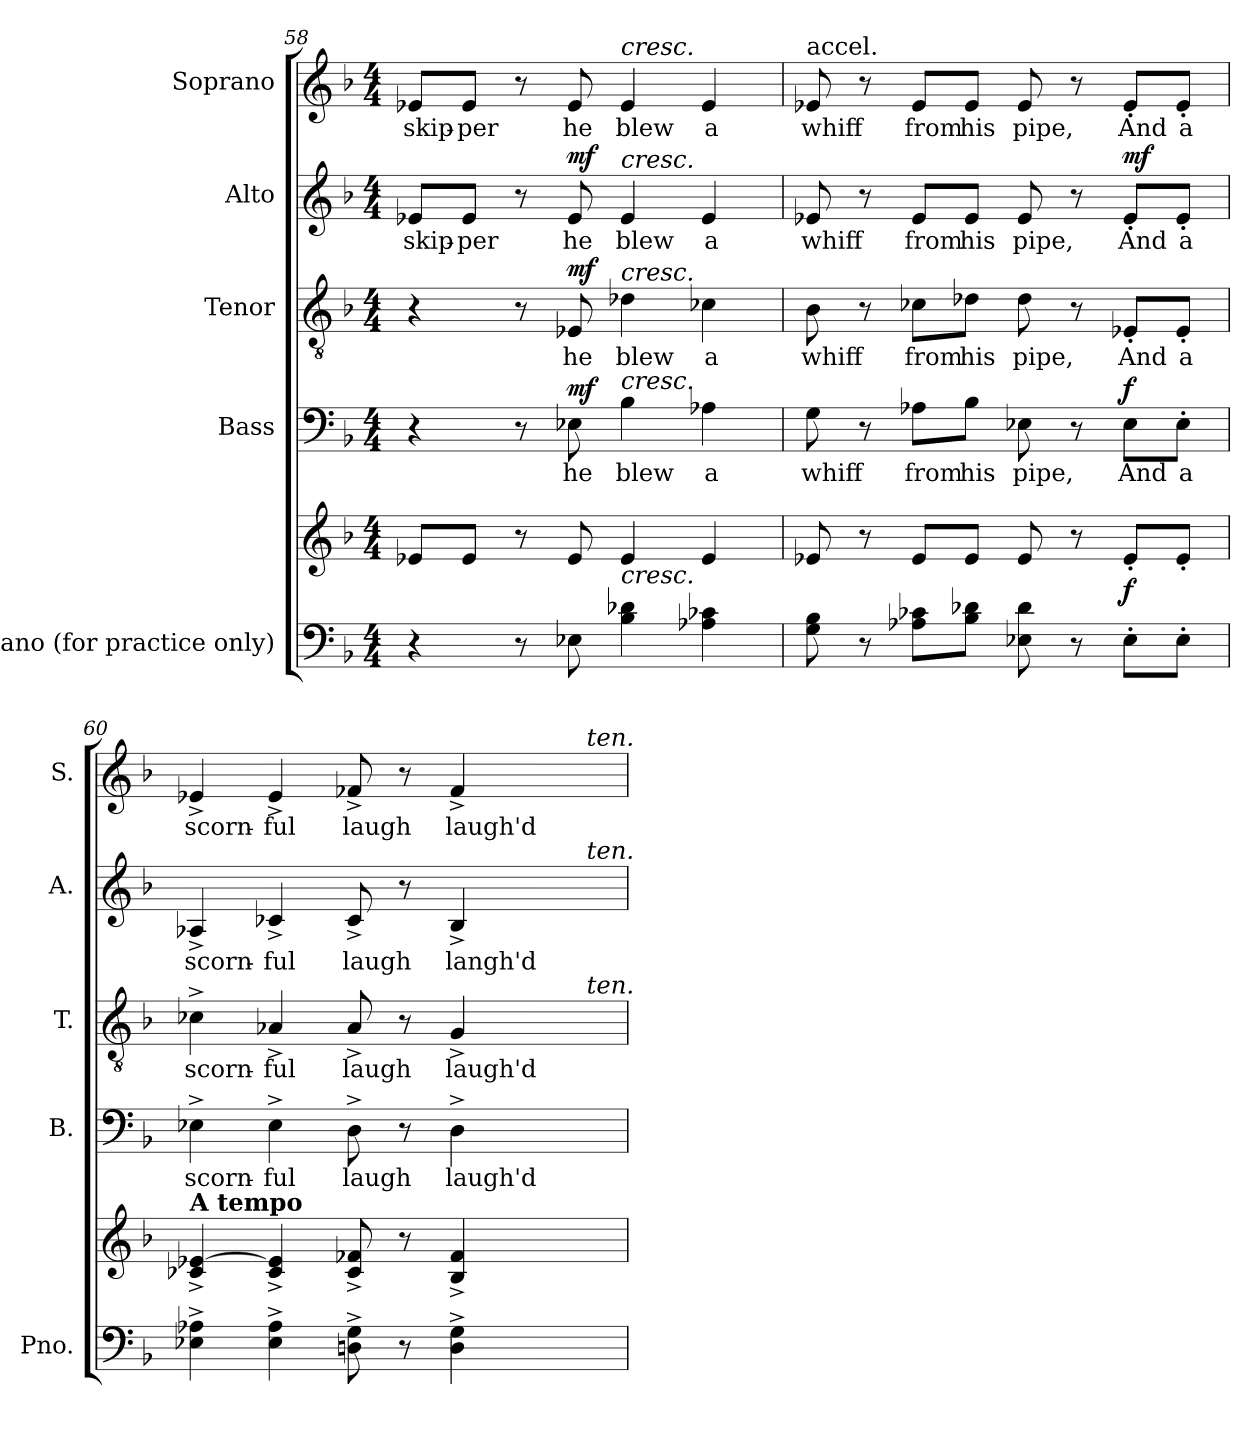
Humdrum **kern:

**kern	**kern	**dynam	**kern	**text	**dynam	**kern	**text	**dynam	**kern	**text	**dynam	**kern	**text
*part5	*part5	*part5	*part4	*part4	*part4	*part3	*part3	*part3	*part2	*part2	*part2	*part1	*part1
*staff6	*staff5	*staff5/6	*staff4	*staff4	*staff4	*staff3	*staff3	*staff3	*staff2	*staff2	*staff2	*staff1	*staff1
*I"Piano (for  practice only)	*	*	*I"Bass	*	*	*I"Tenor	*	*	*I"Alto	*	*	*I"Soprano	*
*I'Pno.	*	*	*I'B.	*	*	*I'T.	*	*	*I'A.	*	*	*I'S.	*
*clefF4	*clefG2	*	*clefF4	*	*	*clefGv2	*	*	*clefG2	*	*	*clefG2	*
*	*	*	*	*	*	*ITrd7c12	*	*	*	*	*	*	*
*k[b-]	*k[b-]	*	*k[b-]	*	*	*k[b-]	*	*	*k[b-]	*	*	*k[b-]	*
*F:	*F:	*	*F:	*	*	*F:	*	*	*F:	*	*	*F:	*
*M4/4	*M4/4	*	*M4/4	*	*	*M4/4	*	*	*M4/4	*	*	*M4/4	*
=58	=58	=58	=58	=58	=58	=58	=58	=58	=58	=58	=58	=58	=58
!	!	!	!	!	!	!	!	!	!	!LO:LY:b:color=#000000	!	!	!
!	!	!	!	!	!	!	!	!	!	!	!	!	!LO:LY:b:color=#000000
4r	8e-Xi/L	.	4r	.	.	4r	.	.	8e-Xi/L	skip-	.	8e-Xi/L	skip-
!	!	!	!	!	!	!	!	!	!	!LO:LY:b:color=#000000	!	!	!
!	!	!	!	!	!	!	!	!	!	!	!	!	!LO:LY:b:color=#000000
.	8e-i/J	.	.	.	.	.	.	.	8e-i/J	-per	.	8e-i/J	-per
8r	8r	.	8r	.	.	8r	.	.	8r	.	.	8r	.
!	!	!	!	!LO:LY:b:color=#000000	!	!	!	!	!	!	!	!	!
!	!	!	!	!	!	!	!LO:LY:b:color=#000000	!	!	!	!	!	!
!	!	!	!	!	!	!	!	!	!	!LO:LY:b:color=#000000	!	!	!
!	!	!	!	!	!	!	!	!	!	!	!	!	!LO:LY:b:color=#000000
8E-Xi\	8e-i/	.	8E-Xi\	he	mf	8EE-Xi/	he	mf	8e-i/	he	mf	8e-i/	he
!	!	!	!	!LO:LY:b:color=#000000	!	!	!	!	!	!	!	!	!
!	!	!	!	!	!	!	!LO:LY:b:color=#000000	!	!	!	!	!	!
!	!	!	!	!	!	!	!	!	!	!LO:LY:b:color=#000000	!	!	!
!	!	!	!	!	!	!	!	!	!	!	!	!LO:TX:a:i:t=cresc.	!
!	!	!	!	!	!	!	!	!	!LO:TX:a:i:t=cresc.	!	!	!	!
!	!	!	!	!	!	!LO:TX:a:i:t=cresc.	!	!	!	!	!	!	!
!	!	!	!LO:TX:a:i:t=cresc.	!	!	!	!	!	!	!	!	!	!
!	!LO:TX:b:i:t=cresc.	!	!	!	!	!	!	!	!	!	!	!	!
!	!	!	!	!	!	!	!	!	!	!	!	!	!LO:LY:b:color=#000000
4B-i\ 4d-Xi	4e-i/	.	4B-i\	blew	.	4D-Xi\	blew	.	4e-i/	blew	.	4e-i/	blew
!	!	!	!	!LO:LY:b:color=#000000	!	!	!	!	!	!	!	!	!
!	!	!	!	!	!	!	!LO:LY:b:color=#000000	!	!	!	!	!	!
!	!	!	!	!	!	!	!	!	!	!LO:LY:b:color=#000000	!	!	!
!	!	!	!	!	!	!	!	!	!	!	!	!	!LO:LY:b:color=#000000
4A-Xi\ 4c-Xi	4e-i/	.	4A-Xi\	a	.	4C-Xi\	a	.	4e-i/	a	.	4e-i/	a
!!LO:PB:g=z
=59	=59	=59	=59	=59	=59	=59	=59	=59	=59	=59	=59	=59	=59
!	!	!	!	!LO:LY:b:color=#000000	!	!	!	!	!	!	!	!	!
!	!	!	!	!	!	!	!LO:LY:b:color=#000000	!	!	!	!	!	!
!	!	!	!	!	!	!	!	!	!	!LO:LY:b:color=#000000	!	!	!
!	!	!	!	!	!	!	!	!	!	!	!	!LO:TX:t=accel.	!
!	!	!	!	!	!	!	!	!	!	!	!	!	!LO:LY:b:color=#000000
8Gi\ 8B-i	8e-Xi/	.	8Gi\	whiff	.	8BB-i\	whiff	.	8e-Xi/	whiff	.	8e-Xi/	whiff
8r	8r	.	8r	.	.	8r	.	.	8r	.	.	8r	.
!	!	!	!	!LO:LY:b:color=#000000	!	!	!	!	!	!	!	!	!
!	!	!	!	!	!	!	!LO:LY:b:color=#000000	!	!	!	!	!	!
!	!	!	!	!	!	!	!	!	!	!LO:LY:b:color=#000000	!	!	!
!	!	!	!	!	!	!	!	!	!	!	!	!	!LO:LY:b:color=#000000
8A-Xi\ 8c-XiL	8e-i/L	.	8A-Xi\L	from	.	8C-Xi\L	from	.	8e-i/L	from	.	8e-i/L	from
!	!	!	!	!LO:LY:b:color=#000000	!	!	!	!	!	!	!	!	!
!	!	!	!	!	!	!	!LO:LY:b:color=#000000	!	!	!	!	!	!
!	!	!	!	!	!	!	!	!	!	!LO:LY:b:color=#000000	!	!	!
!	!	!	!	!	!	!	!	!	!	!	!	!	!LO:LY:b:color=#000000
8B-i\ 8d-XiJ	8e-i/J	.	8B-i\J	his	.	8D-Xi\J	his	.	8e-i/J	his	.	8e-i/J	his
!	!	!	!	!LO:LY:b:color=#000000	!	!	!	!	!	!	!	!	!
!	!	!	!	!	!	!	!LO:LY:b:color=#000000	!	!	!	!	!	!
!	!	!	!	!	!	!	!	!	!	!LO:LY:b:color=#000000	!	!	!
!	!	!	!	!	!	!	!	!	!	!	!	!	!LO:LY:b:color=#000000
8E-Xi\ 8d-i	8e-i/	.	8E-Xi\	pipe,	.	8D-i\	pipe,	.	8e-i/	pipe,	.	8e-i/	pipe,
8r	8r	.	8r	.	.	8r	.	.	8r	.	.	8r	.
!	!	!	!	!LO:LY:b:color=#000000	!	!	!	!	!	!	!	!	!
!	!	!	!	!	!	!	!LO:LY:b:color=#000000	!	!	!	!	!	!
!	!	!	!	!	!	!	!	!	!	!LO:LY:b:color=#000000	!	!	!
!	!	!	!	!	!	!	!	!	!	!	!	!	!LO:LY:b:color=#000000
8E-'i\L	8e-'i/L	f	8E-i\L	And	f	8EE-X'i/L	And	.	8e-'i/L	And	mf	8e-'i/L	And
!	!	!	!	!LO:LY:b:color=#000000	!	!	!	!	!	!	!	!	!
!	!	!	!	!	!	!	!LO:LY:b:color=#000000	!	!	!	!	!	!
!	!	!	!	!	!	!	!	!	!	!LO:LY:b:color=#000000	!	!	!
!	!	!	!	!	!	!	!	!	!	!	!	!	!LO:LY:b:color=#000000
8E-'i\J	8e-'i/J	.	8E-'i\J	a	.	8EE-'i/J	a	.	8e-'i/J	a	.	8e-'i/J	a
=60	=60	=60	=60	=60	=60	=60	=60	=60	=60	=60	=60	=60	=60
!	!	!	!	!LO:LY:b:color=#000000	!	!	!	!	!	!	!	!	!
!	!	!	!	!	!	!	!LO:LY:b:color=#000000	!	!	!	!	!	!
!	!	!	!	!	!	!	!	!	!	!LO:LY:b:color=#000000	!	!	!
!	!	!	!	!	!	!	!	!	!	!	!	!LO:TX:a:B:t=A tempo	!
!	!LO:TX:a:B:t=A tempo	!	!	!	!	!	!	!	!	!	!	!	!
!	!	!	!	!	!	!	!	!	!	!	!	!	!LO:LY:b:color=#000000
*	*	*	*	*	*	*^	*	*	*^	*	*	*^	*
4E-Xi\^ 4A-Xi^	4c-Xi/^ [>4e-Xi^	.	4E-X^i\	scorn-	.	4C-X^i\	2ryy	scorn-	.	4A-X^i/	2ryy	scorn-	.	4e-X^i/	2ryy	scorn-
!	!	!	!	!LO:LY:b:color=#000000	!	!	!	!	!	!	!	!	!	!	!	!
!	!	!	!	!	!	!	!	!LO:LY:b:color=#000000	!	!	!	!	!	!	!	!
!	!	!	!	!	!	!	!	!	!	!	!	!LO:LY:b:color=#000000	!	!	!	!
!	!	!	!	!	!	!	!	!	!	!	!	!	!	!	!	!LO:LY:b:color=#000000
4E-i\^ 4A-i^	4c-i/^ 4e-i]^	.	4E-^i\	-ful	.	4AA-X^i/	.	-ful	.	4c-X^i/	.	-ful	.	4e-^i/	.	-ful
!	!	!	!	!LO:LY:b:color=#000000	!	!	!	!	!	!	!	!	!	!	!	!
!	!	!	!	!	!	!	!	!LO:LY:b:color=#000000	!	!	!	!	!	!	!	!
!	!	!	!	!	!	!	!	!	!	!	!	!LO:LY:b:color=#000000	!	!	!	!
!	!	!	!	!	!	!	!	!	!	!	!	!	!	!	!	!LO:LY:b:color=#000000
8Dni\^ 8Gi^	8c-i/^ 8f-Xi^	.	8D^i\	laugh	.	8AA-^i/	4ryy	laugh	.	8c-^i/	4ryy	laugh	.	8f-X^i/	4ryy	laugh
8r	8r	.	8r	.	.	8r	.	.	.	8r	.	.	.	8r	.	.
!	!	!	!	!LO:LY:b:color=#000000	!	!	!	!	!	!	!	!	!	!	!	!
!	!	!	!	!	!	!	!	!LO:LY:b:color=#000000	!	!	!	!	!	!	!	!
!	!	!	!	!	!	!	!	!	!	!	!	!LO:LY:b:color=#000000	!	!	!	!
!	!	!	!	!	!	!	!	!	!	!	!	!	!	!	!	!LO:LY:b:color=#000000
4Di\^ 4Gi^	4B-i/^ 4f-i^	.	4D^i\	laugh'd	.	4GG^i/	8ryy	laugh'd	.	4B-^i/	8ryy	langh'd	.	4f-^i/	8ryy	laugh'd
.	.	.	.	.	.	.	16ryy	.	.	.	16ryy	.	.	.	16ryy	.
.	.	.	.	.	.	.	32ryy	.	.	.	32ryy	.	.	.	32ryy	.
.	.	.	.	.	.	.	64ryy	.	.	.	64ryy	.	.	.	64ryy	.
.	.	.	.	.	.	.	128...ryy	.	.	.	128...ryy	.	.	.	128...ryy	.
!	!	!	!	!	!	!	!	!	!	!	!	!	!	!	!LO:TX:a:i:t=ten.	!
!	!	!	!	!	!	!	!	!	!	!	!LO:TX:a:i:t=ten.	!	!	!	!	!
!	!	!	!	!	!	!	!LO:TX:a:i:t=ten.	!	!	!	!	!	!	!	!	!
.	.	.	.	.	.	.	1024ryy	.	.	.	1024ryy	.	.	.	1024ryy	.
*	*	*	*	*	*	*v	*v	*	*	*	*	*	*	*v	*v	*
*	*	*	*	*	*	*	*	*	*v	*v	*	*	*	*
=	=	=	=	=	=	=	=	=	=	=	=	=	=
*-	*-	*-	*-	*-	*-	*-	*-	*-	*-	*-	*-	*-	*-
